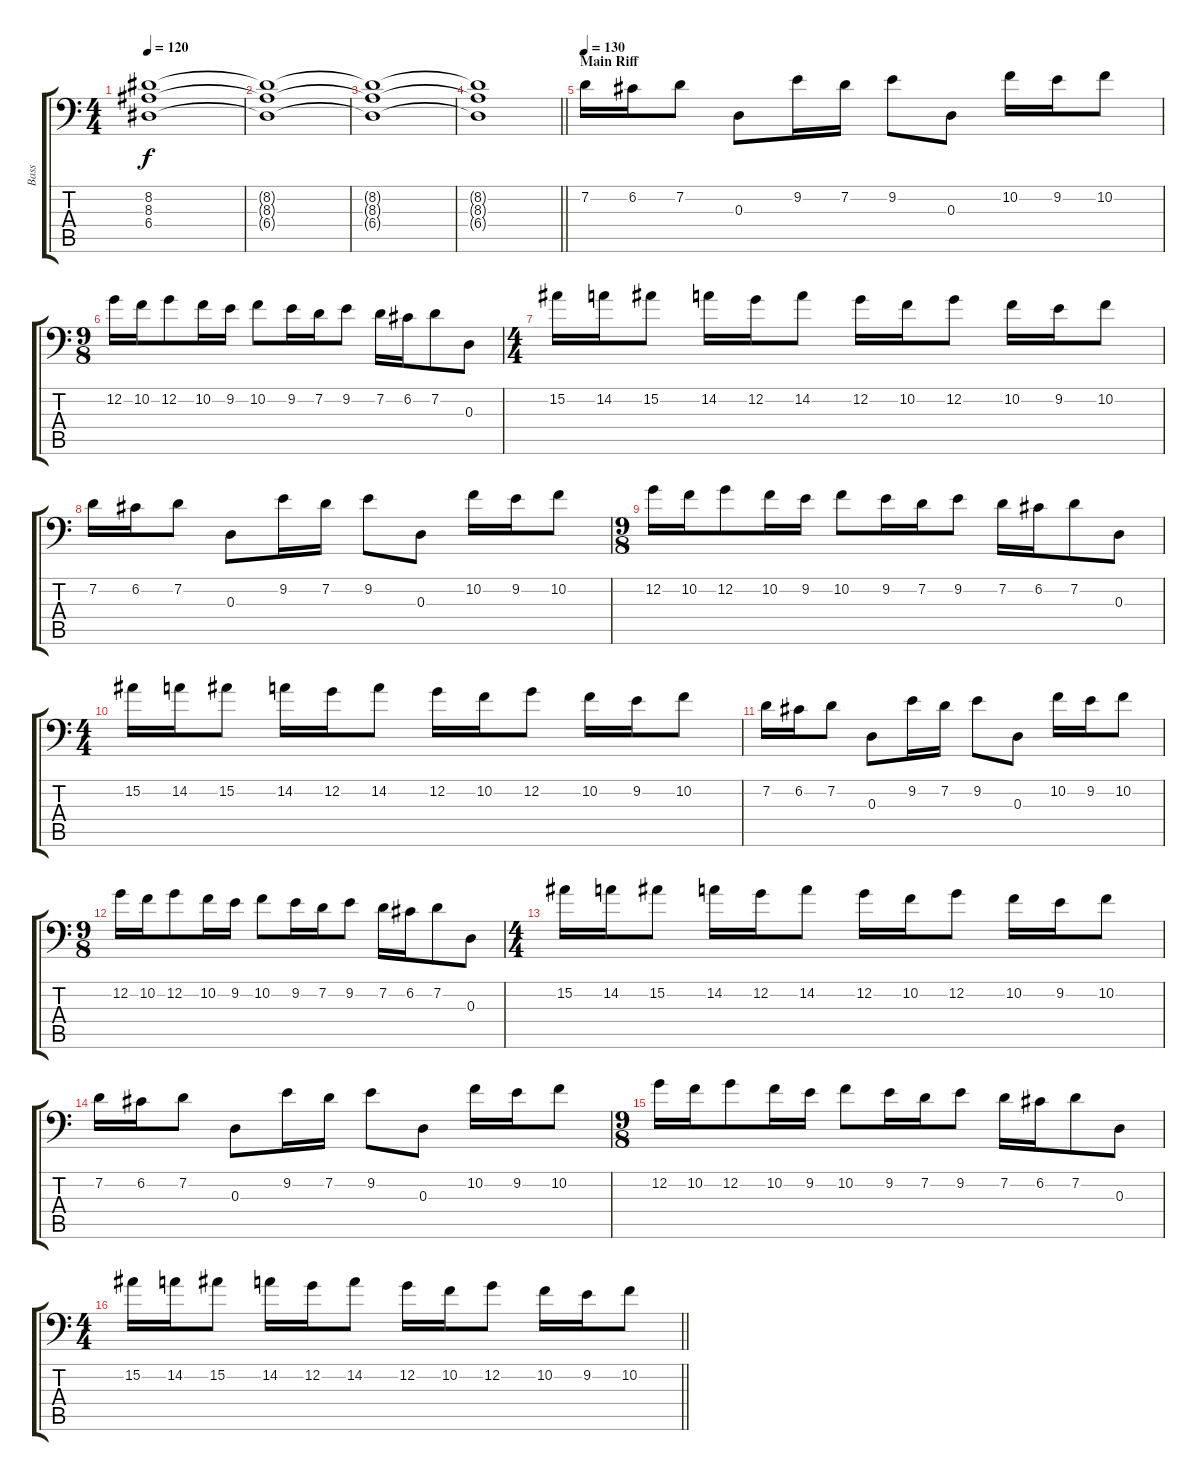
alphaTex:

\track ("Bass" "Bass") {instrument electricbassfinger}
\staff {score tabs}
\tuning (C3 G2 D2 A1 E1 B0) {hide}
\ts (4 4)
\tempo 120
\clef f4
\ks c
(8.2{t} 8.3{t} 6.4{t}).1{dy f} |
(8.2{t} 8.3{t} 6.4{t}).1 |
(8.2{t} 8.3{t} 6.4{t}).1 |
\barLineRight lightlight
(8.2{t} 8.3{t} 6.4{t}).1 |
\section ("" "Main Riff")
\tempo 130
7.2.16 6.2.16 7.2.8 0.3.8 9.2.16 7.2.16 9.2.8 0.3.8 10.2.16 9.2.16 10.2.8 |
\ts (9 8)
12.2.16 10.2.16 12.2.8 10.2.16 9.2.16 10.2.8 9.2.16 7.2.16 9.2.8 7.2.16 6.2.16 7.2.8 0.3.8 |
\ts (4 4)
15.2.16 14.2.16 15.2.8 14.2.16 12.2.16 14.2.8 12.2.16 10.2.16 12.2.8 10.2.16 9.2.16 10.2.8 |
7.2.16 6.2.16 7.2.8 0.3.8 9.2.16 7.2.16 9.2.8 0.3.8 10.2.16 9.2.16 10.2.8 |
\ts (9 8)
12.2.16 10.2.16 12.2.8 10.2.16 9.2.16 10.2.8 9.2.16 7.2.16 9.2.8 7.2.16 6.2.16 7.2.8 0.3.8 |
\ts (4 4)
15.2.16 14.2.16 15.2.8 14.2.16 12.2.16 14.2.8 12.2.16 10.2.16 12.2.8 10.2.16 9.2.16 10.2.8 |
7.2.16 6.2.16 7.2.8 0.3.8 9.2.16 7.2.16 9.2.8 0.3.8 10.2.16 9.2.16 10.2.8 |
\ts (9 8)
12.2.16 10.2.16 12.2.8 10.2.16 9.2.16 10.2.8 9.2.16 7.2.16 9.2.8 7.2.16 6.2.16 7.2.8 0.3.8 |
\ts (4 4)
15.2.16 14.2.16 15.2.8 14.2.16 12.2.16 14.2.8 12.2.16 10.2.16 12.2.8 10.2.16 9.2.16 10.2.8 |
7.2.16 6.2.16 7.2.8 0.3.8 9.2.16 7.2.16 9.2.8 0.3.8 10.2.16 9.2.16 10.2.8 |
\ts (9 8)
12.2.16 10.2.16 12.2.8 10.2.16 9.2.16 10.2.8 9.2.16 7.2.16 9.2.8 7.2.16 6.2.16 7.2.8 0.3.8 |
\ts (4 4)
\barLineRight lightlight
15.2.16 14.2.16 15.2.8 14.2.16 12.2.16 14.2.8 12.2.16 10.2.16 12.2.8 10.2.16 9.2.16 10.2.8
